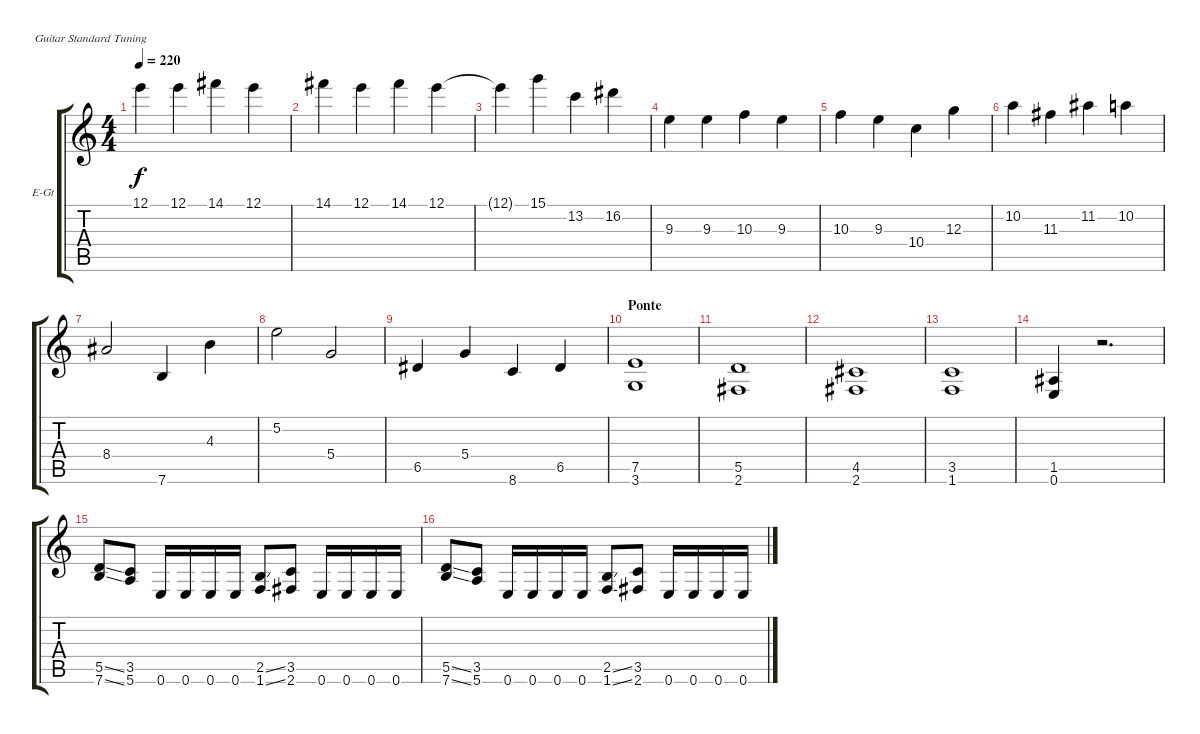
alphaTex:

\defaultSystemsLayout 4
\bracketExtendMode groupsimilarinstruments
\firstSystemTrackNameOrientation horizontal
\otherSystemsTrackNameOrientation horizontal
\track ("Electric Guitar" "E-Gt") {instrument distortionguitar}
\staff {score tabs}
\tuning (E4 B3 G3 D3 A2 E2)
\ts (4 4)
\tempo 220
\clef g2
\ks c
12.1.4{dy f} 12.1.4 14.1.4 12.1.4 |
14.1.4 12.1.4 14.1.4 12.1.4 |
12.1{t}.4 15.1.4 13.2.4 16.2.4 |
9.3.4 9.3.4 10.3.4 9.3.4 |
10.3.4 9.3.4 10.4.4 12.3.4 |
10.2.4 11.3.4 11.2.4 10.2.4 |
8.4.2 7.6.4 4.3.4 |
5.2.2 5.4.2 |
6.5.4 5.4.4 8.6.4 6.5.4 |
\section ("" "Ponte")
(3.6 7.5).1 |
(2.6 5.5).1 |
(2.6 4.5).1 |
(1.6 3.5).1 |
(0.6 1.5).4 r.2{d} |
(5.5{ss} 7.6{ss}).8 (3.5 5.6).8 0.6.16 0.6.16 0.6.16 0.6.16 (2.5{ss} 1.6{ss}).8 (3.5 2.6).8 0.6.16 0.6.16 0.6.16 0.6.16 |
(5.5{ss} 7.6{ss}).8 (3.5 5.6).8 0.6.16 0.6.16 0.6.16 0.6.16 (2.5{ss} 1.6{ss}).8 (3.5 2.6).8 0.6.16 0.6.16 0.6.16 0.6.16
